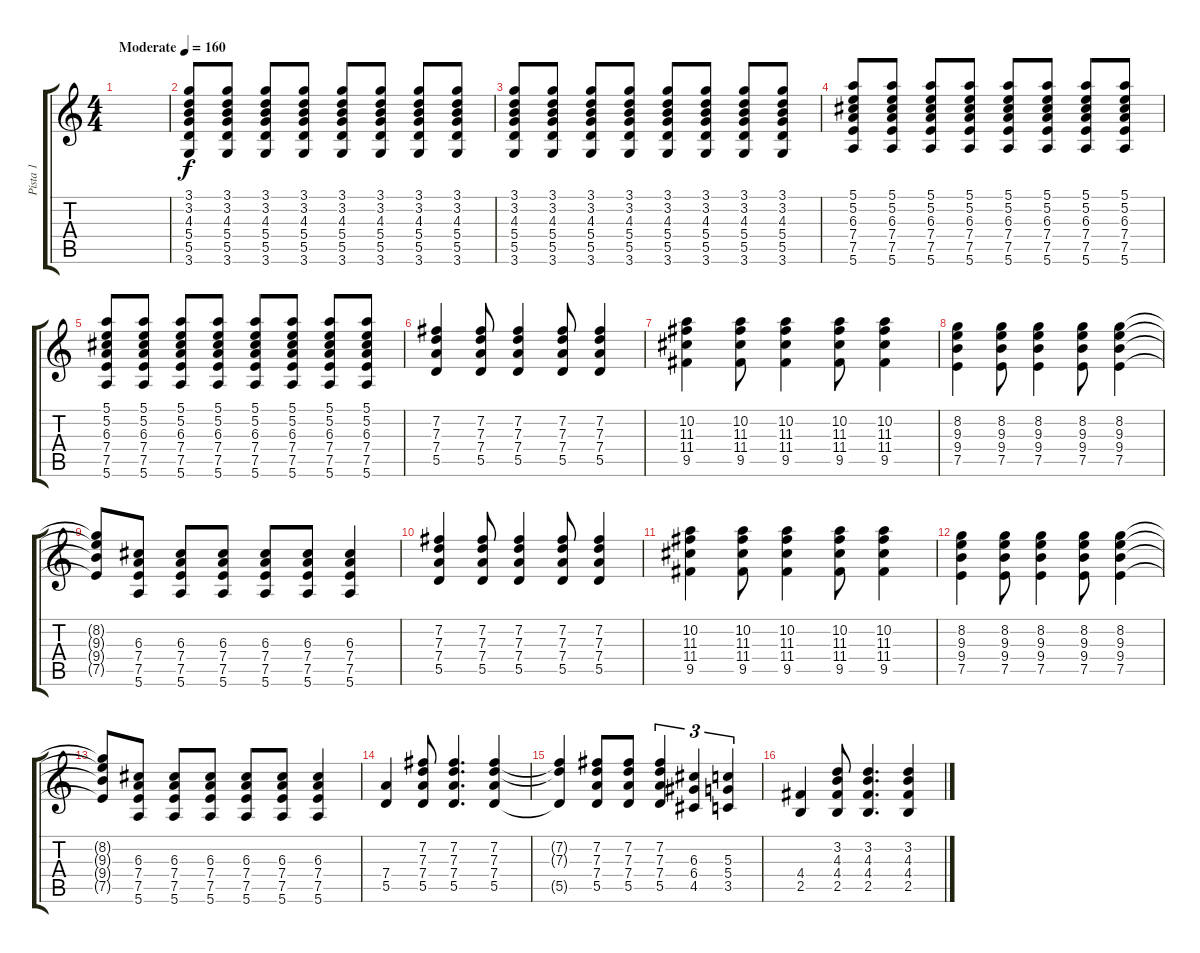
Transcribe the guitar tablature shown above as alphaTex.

\track ("Pista 1" "Pista 1") {instrument overdrivenguitar}
\staff {score tabs}
\tuning (E4 B3 G3 D3 A2 E2) {hide}
\ts (4 4)
\tempo (160 "Moderate")
\clef g2
\ks c
|
(3.1 3.2 4.3 5.4 5.5 3.6).8 (3.1 3.2 4.3 5.4 5.5 3.6).8 (3.1 3.2 4.3 5.4 5.5 3.6).8 (3.1 3.2 4.3 5.4 5.5 3.6).8 (3.1 3.2 4.3 5.4 5.5 3.6).8 (3.1 3.2 4.3 5.4 5.5 3.6).8 (3.1 3.2 4.3 5.4 5.5 3.6).8 (3.1 3.2 4.3 5.4 5.5 3.6).8 |
(3.1 3.2 4.3 5.4 5.5 3.6).8 (3.1 3.2 4.3 5.4 5.5 3.6).8 (3.1 3.2 4.3 5.4 5.5 3.6).8 (3.1 3.2 4.3 5.4 5.5 3.6).8 (3.1 3.2 4.3 5.4 5.5 3.6).8 (3.1 3.2 4.3 5.4 5.5 3.6).8 (3.1 3.2 4.3 5.4 5.5 3.6).8 (3.1 3.2 4.3 5.4 5.5 3.6).8 |
(5.1 5.2 6.3 7.4 7.5 5.6).8 (5.1 5.2 6.3 7.4 7.5 5.6).8 (5.1 5.2 6.3 7.4 7.5 5.6).8 (5.1 5.2 6.3 7.4 7.5 5.6).8 (5.1 5.2 6.3 7.4 7.5 5.6).8 (5.1 5.2 6.3 7.4 7.5 5.6).8 (5.1 5.2 6.3 7.4 7.5 5.6).8 (5.1 5.2 6.3 7.4 7.5 5.6).8 |
(5.1 5.2 6.3 7.4 7.5 5.6).8 (5.1 5.2 6.3 7.4 7.5 5.6).8 (5.1 5.2 6.3 7.4 7.5 5.6).8 (5.1 5.2 6.3 7.4 7.5 5.6).8 (5.1 5.2 6.3 7.4 7.5 5.6).8 (5.1 5.2 6.3 7.4 7.5 5.6).8 (5.1 5.2 6.3 7.4 7.5 5.6).8 (5.1 5.2 6.3 7.4 7.5 5.6).8 |
(7.2 7.3 7.4 5.5).4 (7.2 7.3 7.4 5.5).8 (7.2 7.3 7.4 5.5).4 (7.2 7.3 7.4 5.5).8 (7.2 7.3 7.4 5.5).4 |
(10.2 11.3 11.4 9.5).4 (10.2 11.3 11.4 9.5).8 (10.2 11.3 11.4 9.5).4 (10.2 11.3 11.4 9.5).8 (10.2 11.3 11.4 9.5).4 |
(8.2 9.3 9.4 7.5).4 (8.2 9.3 9.4 7.5).8 (8.2 9.3 9.4 7.5).4 (8.2 9.3 9.4 7.5).8 (8.2 9.3 9.4 7.5).4 |
(8.2{t} 9.3{t} 9.4{t} 7.5{t}).8 (6.3 7.4 7.5 5.6).8 (6.3 7.4 7.5 5.6).8 (6.3 7.4 7.5 5.6).8 (6.3 7.4 7.5 5.6).8 (6.3 7.4 7.5 5.6).8 (6.3 7.4 7.5 5.6).4 |
(7.2 7.3 7.4 5.5).4 (7.2 7.3 7.4 5.5).8 (7.2 7.3 7.4 5.5).4 (7.2 7.3 7.4 5.5).8 (7.2 7.3 7.4 5.5).4 |
(10.2 11.3 11.4 9.5).4 (10.2 11.3 11.4 9.5).8 (10.2 11.3 11.4 9.5).4 (10.2 11.3 11.4 9.5).8 (10.2 11.3 11.4 9.5).4 |
(8.2 9.3 9.4 7.5).4 (8.2 9.3 9.4 7.5).8 (8.2 9.3 9.4 7.5).4 (8.2 9.3 9.4 7.5).8 (8.2 9.3 9.4 7.5).4 |
(8.2{t} 9.3{t} 9.4{t} 7.5{t}).8 (6.3 7.4 7.5 5.6).8 (6.3 7.4 7.5 5.6).8 (6.3 7.4 7.5 5.6).8 (6.3 7.4 7.5 5.6).8 (6.3 7.4 7.5 5.6).8 (6.3 7.4 7.5 5.6).4 |
(7.4 5.5).4 (7.2 7.3 7.4 5.5).8 (7.2 7.3 7.4 5.5).4{d} (7.2 7.3 7.4 5.5).4 |
(7.2{t} 7.3{t} 5.5{t}).4 (7.2 7.3 7.4 5.5).8 (7.2 7.3 7.4 5.5).8 (7.2 7.3 7.4 5.5).4{tu (3 2)} (6.3 6.4 4.5).4{tu (3 2)} (5.3 5.4 3.5).4{tu (3 2)} |
(4.4 2.5).4 (3.2 4.3 4.4 2.5).8 (3.2 4.3 4.4 2.5).4{d} (3.2 4.3 4.4 2.5).4
